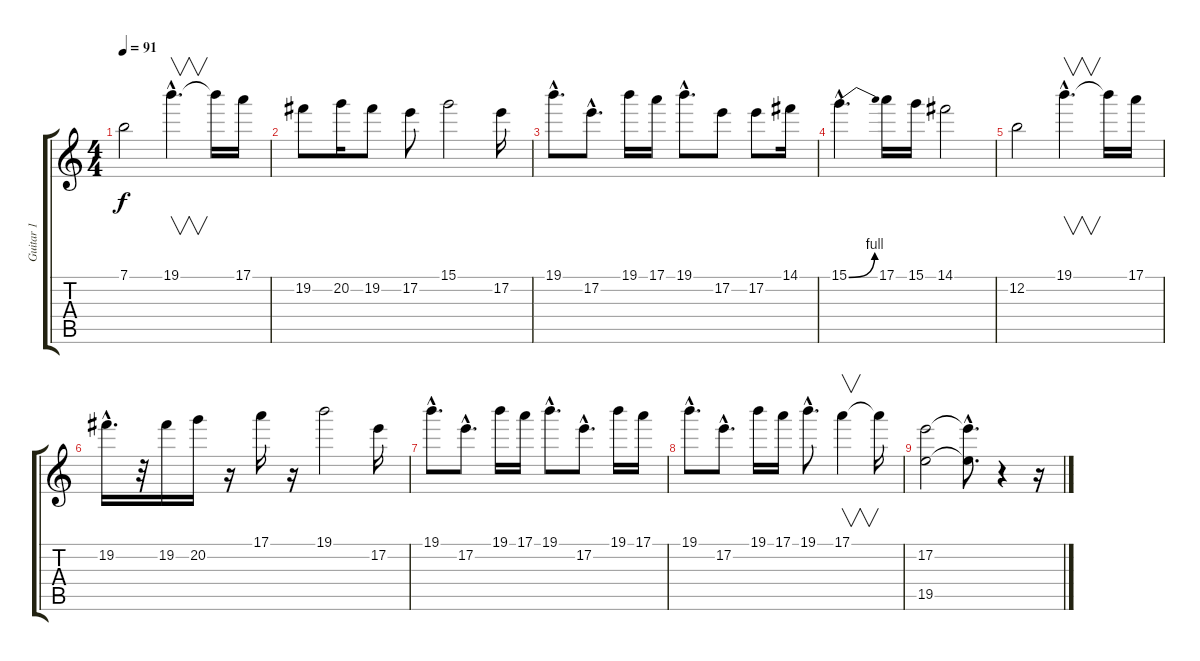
\track ("Guitar 1" "Guitar 1") {instrument overdrivenguitar}
\staff {score tabs}
\tuning (E4 B3 G3 D3 A2 E2) {hide}
\ts (4 4)
\tempo 91
\clef g2
\ks c
7.1.2{dy f} 19.1{hac}.4{v d} 19.1{t}.16 17.1.16 |
19.2.8 20.2.16 19.2.8 17.2.8 15.1.2 17.2.16 |
19.1{hac}.8{d} 17.2{hac}.8{d} 19.1.16 17.1.16 19.1{hac}.8{d} 17.2.8 17.2.8 14.1.16 |
15.1{be (bend 0 0 60 4) hac}.4{d} 17.1.16 15.1.16 14.1.2 |
12.2.2 19.1{hac}.4{v d} 19.1{t}.16 17.1.16 |
19.2{hac}.16{d} r.32 19.2.16 20.2.16 r.16 17.1.16 r.16 19.1.2 17.2.16 |
19.1{hac}.8{d} 17.2{hac}.8{d} 19.1.16 17.1.16 19.1{hac}.8{d} 17.2{hac}.8{d} 19.1.16 17.1.16 |
19.1{hac}.8{d} 17.2{hac}.8{d} 19.1.16 17.1.16 19.1{hac}.8{d} 17.1.4{v} 17.1{t}.16 |
(17.2 19.5).2 (17.2{hac t} 19.5{hac t}).8{d} r.4 r.16
